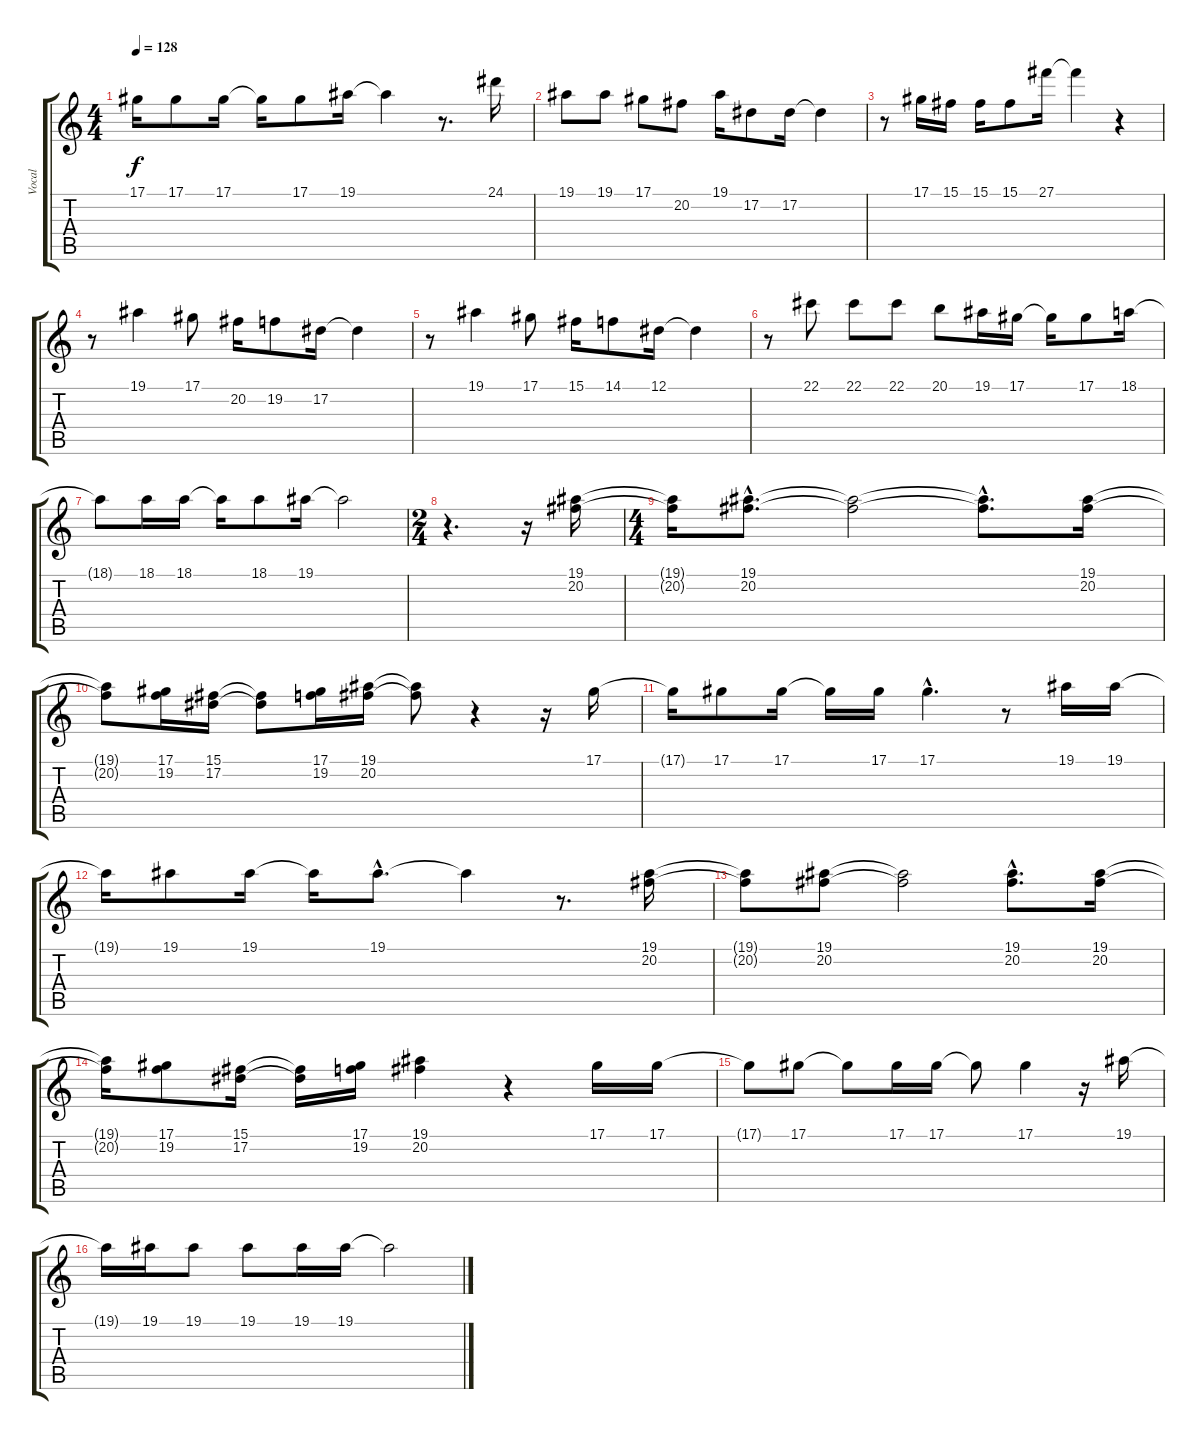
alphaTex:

\track ("Vocal" "Vocal") {instrument flute}
\staff {score tabs}
\tuning (Eb4 Bb3 Gb3 Db3 Ab2 Eb2) {hide}
\ts (4 4)
\tempo 128
\clef g2
\ks c
17.1.16{dy f} 17.1.8 17.1.16 17.1{t}.16 17.1.8 19.1.16 19.1{t}.4 r.8{d} 24.1.16 |
19.1.8 19.1.8 17.1.8 20.2.8 19.1.16 17.2.8 17.2.16 17.2{t}.4 |
r.8 17.1.16 15.1.16 15.1.16 15.1.8 27.1.16 27.1{t}.4 r.4 |
r.8 19.1.4 17.1.8 20.2.16 19.2.8 17.2.16 17.2{t}.4 |
r.8 19.1.4 17.1.8 15.1.16 14.1.8 12.1.16 12.1{t}.4 |
r.8 22.1.8 22.1.8 22.1.8 20.1.8 19.1.16 17.1.16 17.1{t}.16 17.1.8 18.1.16 |
18.1{t}.8 18.1.16 18.1.16 18.1{t}.16 18.1.8 19.1.16 19.1{t}.2 |
\ts (2 4)
r.4{d} r.16 (19.1 20.2).16 |
\ts (4 4)
(19.1{t} 20.2{t}).16 (19.1{hac} 20.2{hac}).8{d} (19.1{t} 20.2{t}).2 (19.1{hac t} 20.2{hac t}).8{d} (19.1 20.2).16 |
(19.1{t} 20.2{t}).8 (17.1 19.2).16 (15.1 17.2).16 (15.1{t} 17.2{t}).8 (17.1 19.2).16 (19.1 20.2).16 (19.1{t} 20.2{t}).8 r.4 r.16 17.1.16 |
17.1{t}.16 17.1.8 17.1.16 17.1{t}.16 17.1.16 17.1{hac}.4{d} r.8 19.1.16 19.1.16 |
19.1{t}.16 19.1.8 19.1.16 19.1{t}.16 19.1{hac}.8{d} 19.1{t}.4 r.8{d} (19.1 20.2).16 |
(19.1{t} 20.2{t}).8 (19.1 20.2).8 (19.1{t} 20.2{t}).2 (19.1{hac} 20.2{hac}).8{d} (19.1 20.2).16 |
(19.1{t} 20.2{t}).16 (17.1 19.2).8 (15.1 17.2).16 (15.1{t} 17.2{t}).16 (17.1 19.2).16 (19.1 20.2).4 r.4 17.1.16 17.1.16 |
17.1{t}.8 17.1.8 17.1{t}.8 17.1.16 17.1.16 17.1{t}.8 17.1.4 r.16 19.1.16 |
19.1{t}.16 19.1.16 19.1.8 19.1.8 19.1.16 19.1.16 19.1{t}.2
